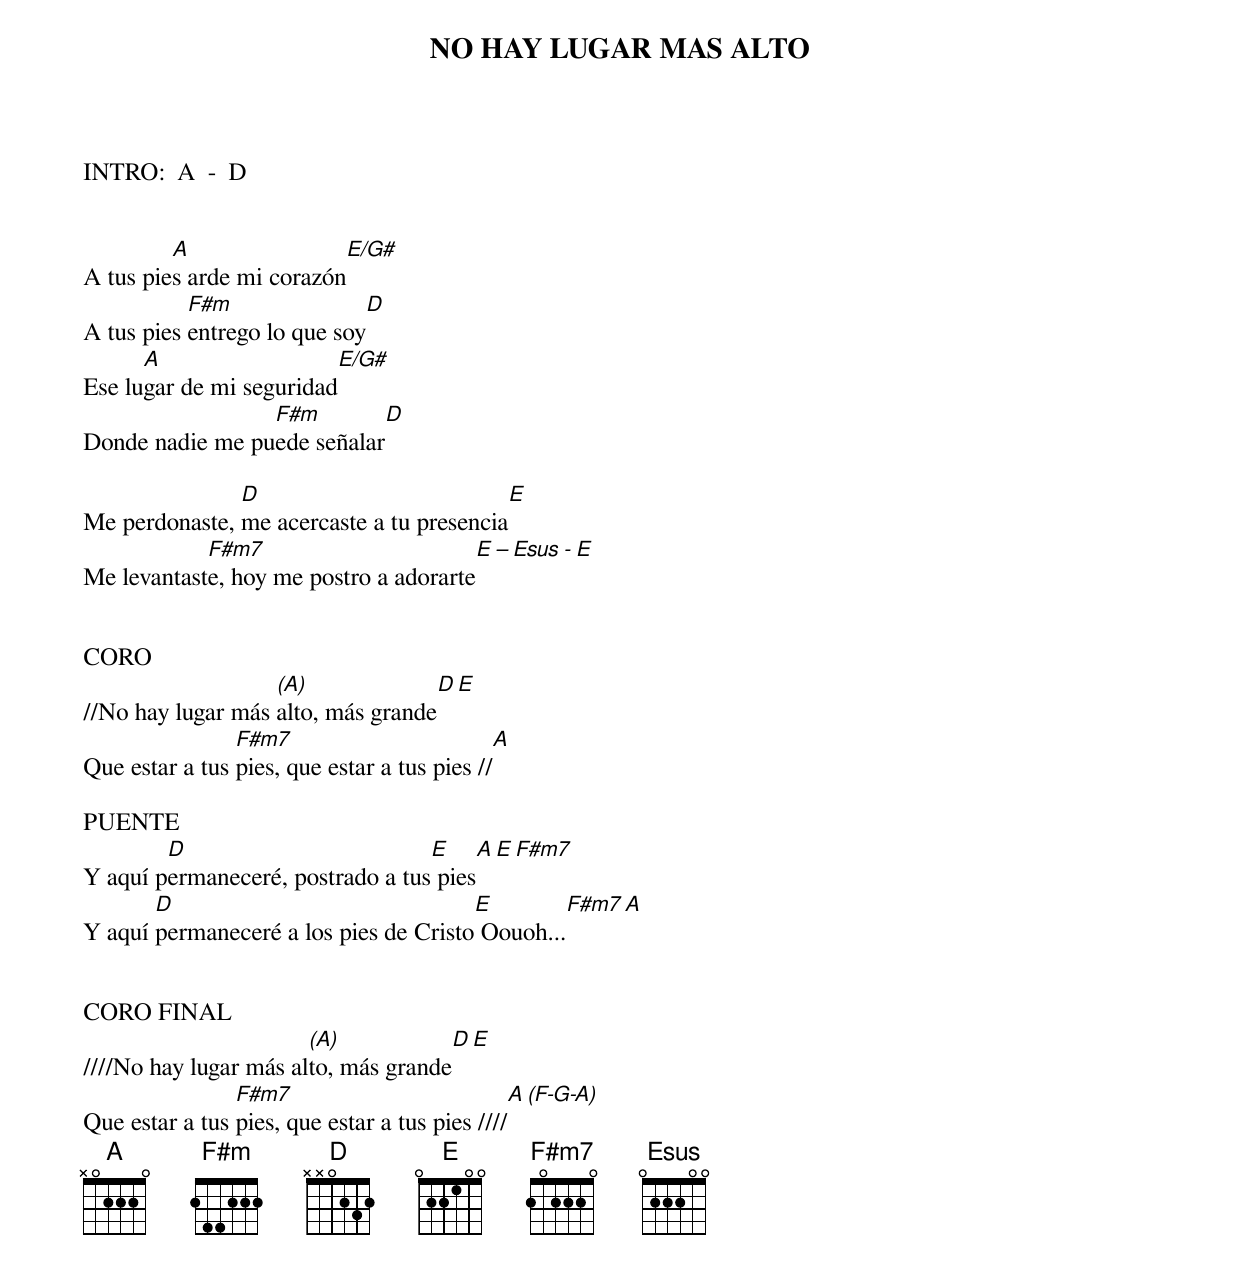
NO HAY LUGAR MAS ALTO
INTRO:  A  -  D


         A                                E/G#
A tus pies arde mi corazón
           F#m                              D
A tus pies entrego lo que soy
      A                                 E/G#
Ese lugar de mi seguridad
                 F#m                       D
Donde nadie me puede señalar

               D                                                      E
Me perdonaste, me acercaste a tu presencia
            F#m7                                                   E – Esus - E
Me levantaste, hoy me postro a adorarte


CORO
                   (A)                   D           E
//No hay lugar más alto, más grande
                F#m7                                                 A
Que estar a tus pies, que estar a tus pies //

PUENTE
        D                         E              A          E     F#m7
Y aquí permaneceré, postrado a tus pies
       D                               E                          F#m7       A
Y aquí permaneceré a los pies de Cristo Oouoh...


CORO FINAL
                       (A)                   D           E
////No hay lugar más alto, más grande
                F#m7                                                     A      (F-G-A)
Que estar a tus pies, que estar a tus pies ////
